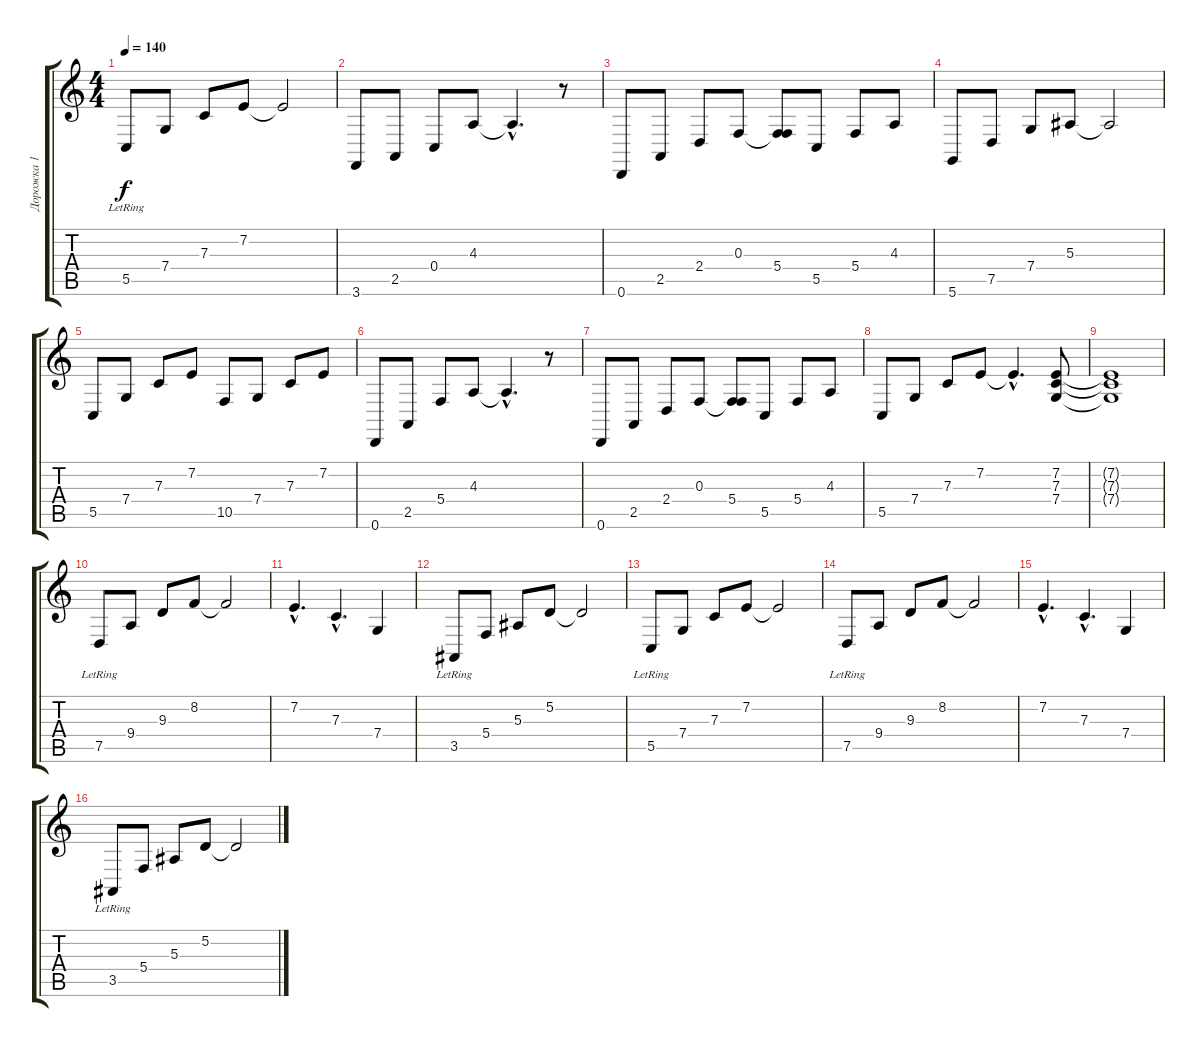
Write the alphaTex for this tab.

\track ("Дорожка 1" "Дорожка 1") {instrument brightacousticpiano}
\staff {score tabs}
\tuning (D4 A3 F3 C3 G2 D2) {hide}
\ts (4 4)
\tempo 140
\clef g2
\ks c
5.5{lr}.8{dy f} 7.4.8 7.3.8 7.2.8 7.2{t}.2 |
3.6.8 2.5.8 0.4.8 4.3.8 4.3{hac t}.4{d} r.8 |
0.6.8 2.5.8 2.4.8 0.3.8 (0.3{t} 5.4).8 5.5.8 5.4.8 4.3.8 |
5.6.8 7.5.8 7.4.8 5.3.8 5.3{t}.2 |
5.5.8 7.4.8 7.3.8 7.2.8 10.5.8 7.4.8 7.3.8 7.2.8 |
0.6.8 2.5.8 5.4.8 4.3.8 4.3{hac t}.4{d} r.8 |
0.6.8 2.5.8 2.4.8 0.3.8 (0.3{t} 5.4).8 5.5.8 5.4.8 4.3.8 |
5.5.8 7.4.8 7.3.8 7.2.8 7.2{hac t}.4{d} (7.2 7.3 7.4).8 |
(7.2{t} 7.3{t} 7.4{t}).1 |
7.5{lr}.8 9.4.8 9.3.8 8.2.8 8.2{t}.2 |
7.2{hac}.4{d} 7.3{hac}.4{d} 7.4.4 |
3.5{lr}.8 5.4.8 5.3.8 5.2.8 5.2{t}.2 |
5.5{lr}.8 7.4.8 7.3.8 7.2.8 7.2{t}.2 |
7.5{lr}.8 9.4.8 9.3.8 8.2.8 8.2{t}.2 |
7.2{hac}.4{d} 7.3{hac}.4{d} 7.4.4 |
3.5{lr}.8 5.4.8 5.3.8 5.2.8 5.2{t}.2
